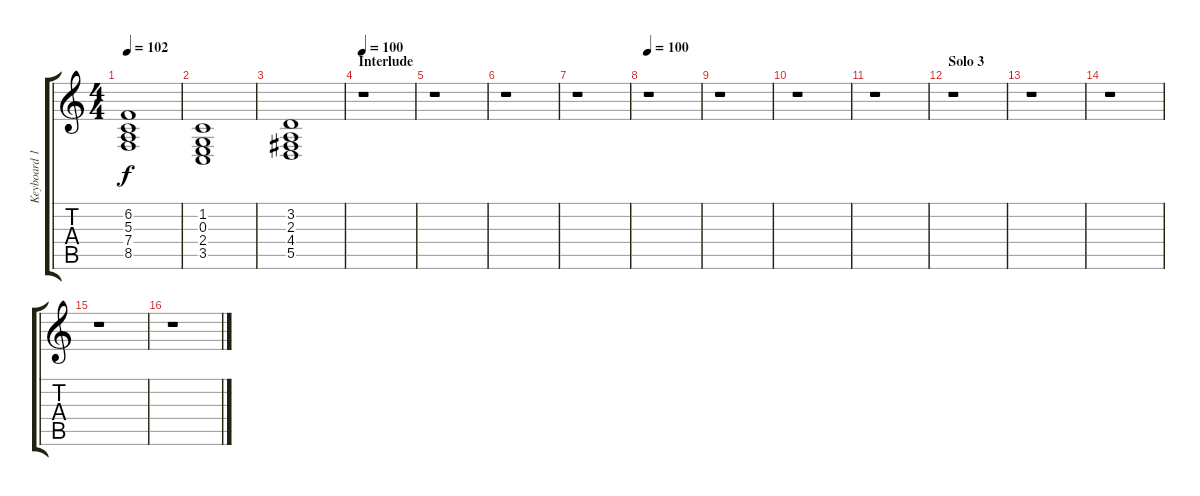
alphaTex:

\track ("Keyboard 1" "Keyboard 1") {instrument pad5bowed}
\staff {score tabs}
\tuning (E4 B3 G3 D3 A2 E2) {hide}
\ts (4 4)
\tempo 102
\clef g2
\ks c
(6.2 5.3 7.4 8.5).1{dy f} |
(1.2 0.3 2.4 3.5).1 |
(3.2 2.3 4.4 5.5).1 |
\section ("" "Interlude")
\tempo 100
r.1 |
r.1 |
r.1 |
r.1 |
\tempo 100
r.1 |
r.1 |
r.1 |
r.1 |
\section ("" "Solo 3")
r.1 |
r.1 |
r.1 |
r.1 |
r.1
